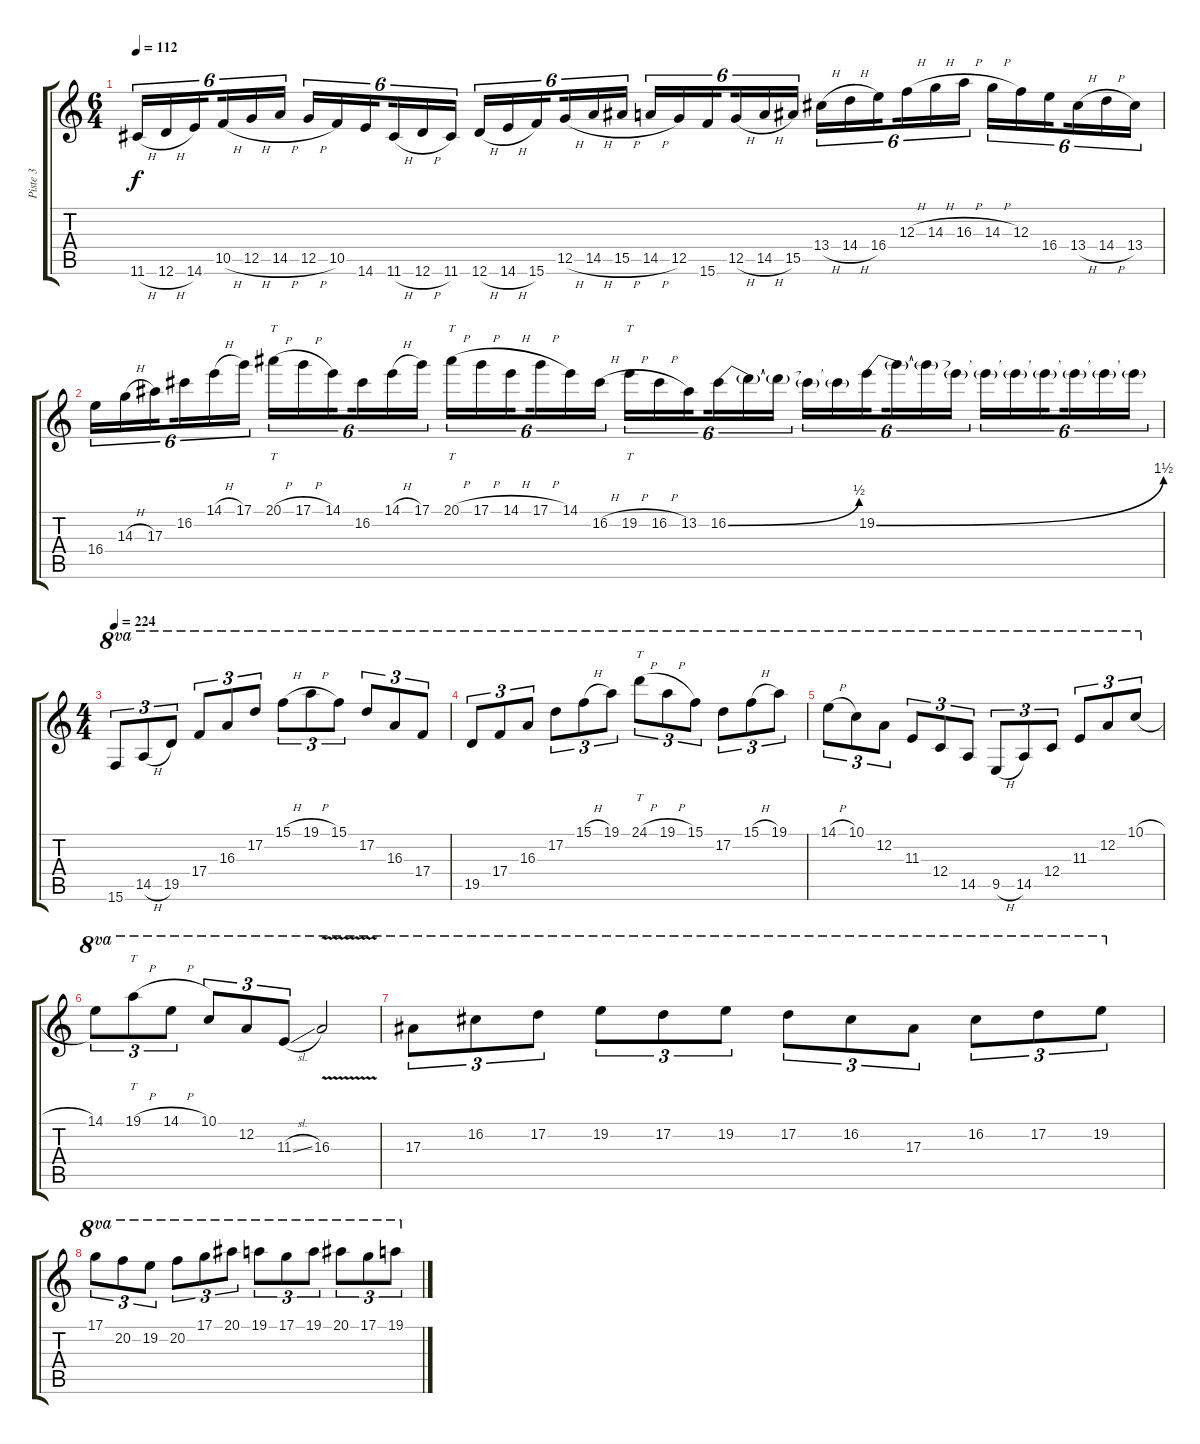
\track ("Piste 3" "Piste 3") {instrument overdrivenguitar}
\staff {score tabs}
\tuning (D4 A3 F3 C3 G2 D2) {hide}
\ts (6 4)
\tempo 112
\clef g2
\ks c
11.6{h}.16{tu (6 4) dy f} 12.6{h}.16{tu (6 4)} 14.6.16{tu (6 4) beam splitsecondary} 10.5{h}.16{tu (6 4)} 12.5{h}.16{tu (6 4)} 14.5{h}.16{tu (6 4) beam splitsecondary} 12.5{h}.16{tu (6 4)} 10.5.16{tu (6 4)} 14.6.16{tu (6 4) beam splitsecondary} 11.6{h}.16{tu (6 4)} 12.6{h}.16{tu (6 4)} 11.6.16{tu (6 4) beam splitsecondary} 12.6{h}.16{tu (6 4)} 14.6{h}.16{tu (6 4)} 15.6.16{tu (6 4) beam splitsecondary} 12.5{h}.16{tu (6 4)} 14.5{h}.16{tu (6 4)} 15.5{h}.16{tu (6 4)} 14.5{h}.16{tu (6 4)} 12.5.16{tu (6 4)} 15.6.16{tu (6 4) beam splitsecondary} 12.5{h}.16{tu (6 4)} 14.5{h}.16{tu (6 4)} 15.5.16{tu (6 4) beam splitsecondary} 13.4{h}.16{tu (6 4)} 14.4{h}.16{tu (6 4)} 16.4.16{tu (6 4) beam splitsecondary} 12.3{h}.16{tu (6 4)} 14.3{h}.16{tu (6 4)} 16.3{h}.16{tu (6 4) beam splitsecondary} 14.3{h}.16{tu (6 4)} 12.3.16{tu (6 4)} 16.4.16{tu (6 4) beam splitsecondary} 13.4{h}.16{tu (6 4)} 14.4{h}.16{tu (6 4)} 13.4.16{tu (6 4)} |
16.4.16{tu (6 4)} 14.3{h}.16{tu (6 4)} 17.3.16{tu (6 4) beam splitsecondary} 16.2.16{tu (6 4)} 14.1{h}.16{tu (6 4)} 17.1.16{tu (6 4) beam splitsecondary} 20.1{h}.16{tt tu (6 4)} 17.1{h}.16{tu (6 4)} 14.1.16{tu (6 4) beam splitsecondary} 16.2.16{tu (6 4)} 14.1{h}.16{tu (6 4)} 17.1.16{tu (6 4) beam splitsecondary} 20.1{h}.16{tt tu (6 4)} 17.1{h}.16{tu (6 4)} 14.1{h}.16{tu (6 4) beam splitsecondary} 17.1{h}.16{tu (6 4)} 14.1.16{tu (6 4)} 16.2{h}.16{tu (6 4)} 19.2{h}.16{tt tu (6 4)} 16.2{h}.16{tu (6 4)} 13.2.16{tu (6 4) beam splitsecondary} 16.2{be (bend 0 0 60 2)}.16{tu (6 4)} 16.2{t}.16{tu (6 4)} 16.2{t}.16{tu (6 4) beam splitsecondary} 16.2{t}.16{tu (6 4)} 16.2{t}.16{tu (6 4)} 19.2{be (bend 0 0 60 6)}.16{tu (6 4) beam splitsecondary} 19.2{t}.16{tu (6 4)} 19.2{t}.16{tu (6 4)} 19.2{t}.16{tu (6 4) beam splitsecondary} 19.2{t}.16{tu (6 4)} 19.2{t}.16{tu (6 4)} 19.2{t}.16{tu (6 4) beam splitsecondary} 19.2{t}.16{tu (6 4)} 19.2{t}.16{tu (6 4)} 19.2{t}.16{tu (6 4)} |
\ts (4 4)
\tempo 224
15.6.8{tu (3 2) ot 8va} 14.5{h}.8{tu (3 2) ot 8va} 19.5.8{tu (3 2) ot 8va} 17.4.8{tu (3 2) ot 8va} 16.3.8{tu (3 2) ot 8va} 17.2.8{tu (3 2) ot 8va} 15.1{h}.8{tu (3 2) ot 8va} 19.1{h}.8{tu (3 2) ot 8va} 15.1.8{tu (3 2) ot 8va} 17.2.8{tu (3 2) ot 8va} 16.3.8{tu (3 2) ot 8va} 17.4.8{tu (3 2) ot 8va} |
19.5.8{tu (3 2) ot 8va} 17.4.8{tu (3 2) ot 8va} 16.3.8{tu (3 2) ot 8va} 17.2.8{tu (3 2) ot 8va} 15.1{h}.8{tu (3 2) ot 8va} 19.1.8{tu (3 2) ot 8va} 24.1{h}.8{tt tu (3 2) ot 8va} 19.1{h}.8{tu (3 2) ot 8va} 15.1.8{tu (3 2) ot 8va} 17.2.8{tu (3 2) ot 8va} 15.1{h}.8{tu (3 2) ot 8va} 19.1.8{tu (3 2) ot 8va} |
14.1{h}.8{tu (3 2) ot 8va} 10.1.8{tu (3 2) ot 8va} 12.2.8{tu (3 2) ot 8va} 11.3.8{tu (3 2) ot 8va} 12.4.8{tu (3 2) ot 8va} 14.5.8{tu (3 2) ot 8va} 9.5{h}.8{tu (3 2) ot 8va} 14.5.8{tu (3 2) ot 8va} 12.4.8{tu (3 2) ot 8va} 11.3.8{tu (3 2) ot 8va} 12.2.8{tu (3 2) ot 8va} 10.1{h}.8{tu (3 2) ot 8va} |
14.1.8{tu (3 2) ot 8va} 19.1{h}.8{tt tu (3 2) ot 8va} 14.1{h}.8{tu (3 2) ot 8va} 10.1.8{tu (3 2) ot 8va} 12.2.8{tu (3 2) ot 8va} 11.3{sl}.8{tu (3 2) ot 8va} 16.3{v}.2{ot 8va} |
17.3.8{tu (3 2) ot 8va} 16.2.8{tu (3 2) ot 8va} 17.2.8{tu (3 2) ot 8va} 19.2.8{tu (3 2) ot 8va} 17.2.8{tu (3 2) ot 8va} 19.2.8{tu (3 2) ot 8va} 17.2.8{tu (3 2) ot 8va} 16.2.8{tu (3 2) ot 8va} 17.3.8{tu (3 2) ot 8va} 16.2.8{tu (3 2) ot 8va} 17.2.8{tu (3 2) ot 8va} 19.2.8{tu (3 2) ot 8va} |
17.1.8{tu (3 2) ot 8va} 20.2.8{tu (3 2) ot 8va} 19.2.8{tu (3 2) ot 8va} 20.2.8{tu (3 2) ot 8va} 17.1.8{tu (3 2) ot 8va} 20.1.8{tu (3 2) ot 8va} 19.1.8{tu (3 2) ot 8va} 17.1.8{tu (3 2) ot 8va} 19.1.8{tu (3 2) ot 8va} 20.1.8{tu (3 2) ot 8va} 17.1.8{tu (3 2) ot 8va} 19.1.8{tu (3 2) ot 8va}
